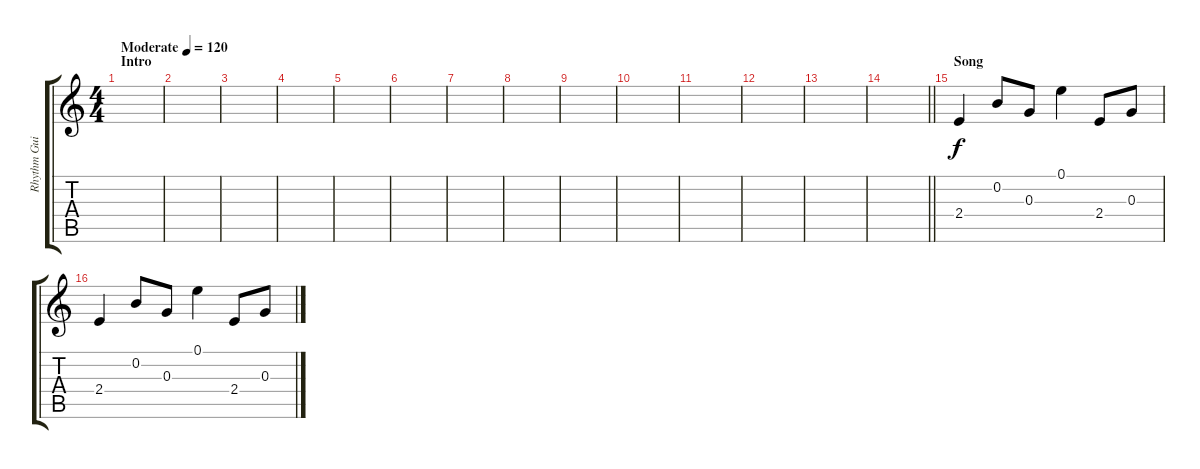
\track ("Rhythm Guitar" "Rhythm Gui") {instrument acousticguitarsteel}
\staff {score tabs}
\tuning (E4 B3 G3 D3 A2 E2) {hide}
\ts (4 4)
\section ("" "Intro")
\tempo (120 "Moderate")
\clef g2
\ks c
|
|
|
|
|
|
|
|
|
|
|
|
|
\barLineRight lightlight
|
\section ("" "Song")
2.4.4 0.2.8 0.3.8 0.1.4 2.4.8 0.3.8 |
2.4.4 0.2.8 0.3.8 0.1.4 2.4.8 0.3.8
